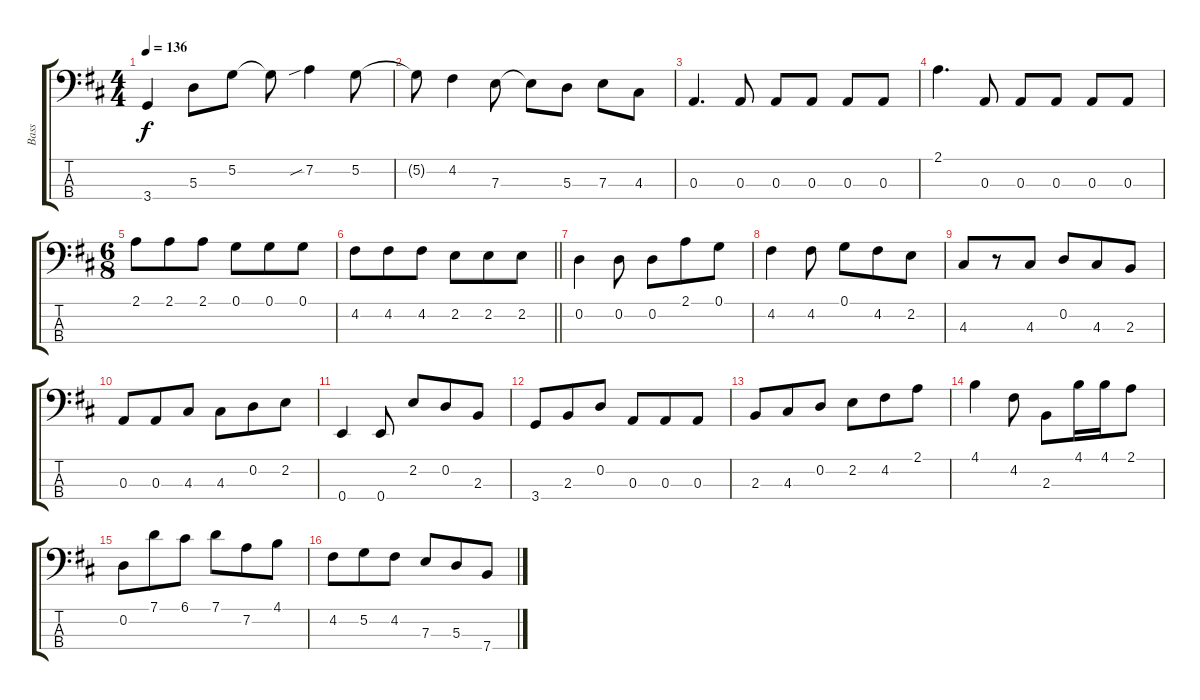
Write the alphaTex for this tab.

\track ("Bass" "Bass") {instrument electricbasspick}
\staff {score tabs}
\tuning (G2 D2 A1 E1) {hide}
\ts (4 4)
\tempo 136
\clef f4
\ks d
3.4.4{dy f} 5.3.8 5.2.8 5.2{t}.8 7.2{sib}.4 5.2.8 |
5.2{t}.8 4.2.4 7.3.8 7.3{t}.8 5.3.8 7.3.8 4.3.8 |
0.3.4{d} 0.3.8 0.3.8 0.3.8 0.3.8 0.3.8 |
2.1.4{d} 0.3.8 0.3.8 0.3.8 0.3.8 0.3.8 |
\ts (6 8)
2.1.8 2.1.8 2.1.8 0.1.8 0.1.8 0.1.8 |
\barLineRight lightlight
4.2.8 4.2.8 4.2.8 2.2.8 2.2.8 2.2.8 |
0.2.4 0.2.8 0.2.8 2.1.8 0.1.8 |
4.2.4 4.2.8 0.1.8 4.2.8 2.2.8 |
4.3.8 r.8 4.3.8 0.2.8 4.3.8 2.3.8 |
0.3.8 0.3.8 4.3.8 4.3.8 0.2.8 2.2.8 |
0.4.4 0.4.8 2.2.8 0.2.8 2.3.8 |
3.4.8 2.3.8 0.2.8 0.3.8 0.3.8 0.3.8 |
2.3.8 4.3.8 0.2.8 2.2.8 4.2.8 2.1.8 |
4.1.4 4.2.8 2.3.8 4.1.16 4.1.16 2.1.8 |
0.2.8 7.1.8 6.1.8 7.1.8 7.2.8 4.1.8 |
4.2.8 5.2.8 4.2.8 7.3.8 5.3.8 7.4.8
